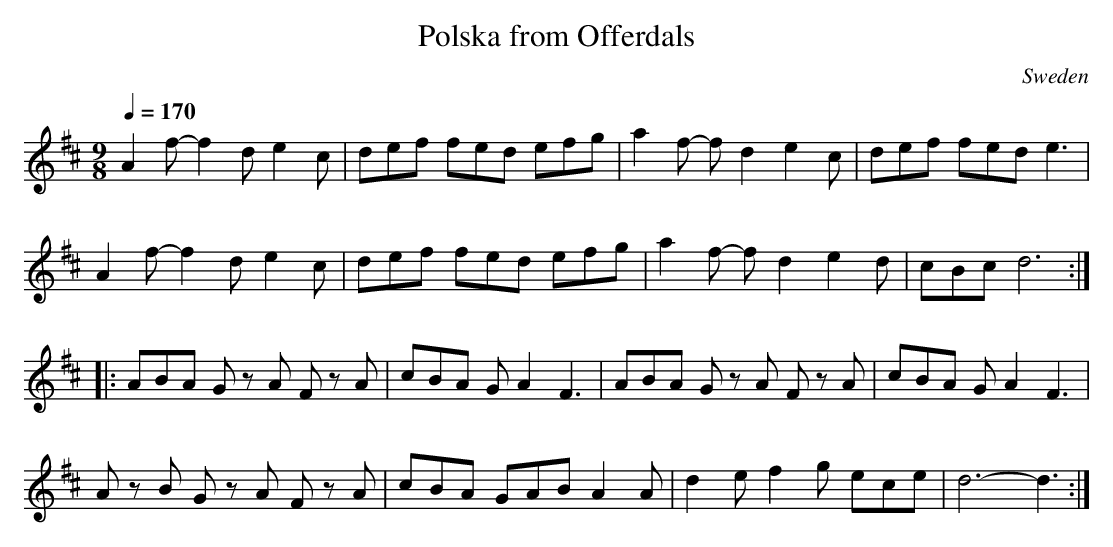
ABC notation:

X:1
T:Polska from Offerdals
L:1/8
M:9/8
O:Sweden
Q:1/4=170
K:D major
A2f- f2d e2c|def fed efg|a2f- f d2e2c|def fed e3|
A2f- f2d e2c|def fed efg|a2f- f d2e2d|cBc d6:|
|:ABA G zA F zA|cBA G A2F3|ABA G zA F zA|cBA G A2F3|
A zB G zA F zA|cBA GAB A2A|d2e f2g ece|d6-d3:|
